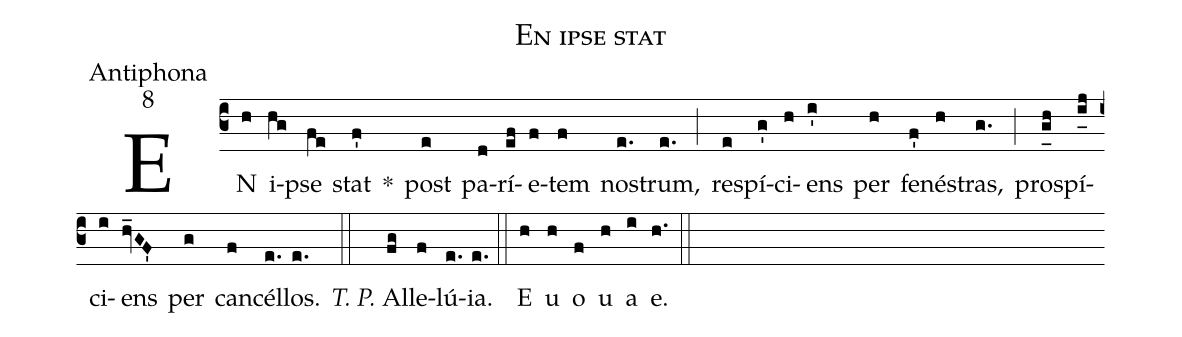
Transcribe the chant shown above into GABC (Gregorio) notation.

name:En ipse stat ;
office-part:Antiphona;
mode:8;
%%
(c3) EN(h) i(hg)pse(fe) stat(f') *() post(e) pa(d)rí(ef)e(f)tem(f) no(e.)strum,(e.) (;) re(e)spí(g')ci(h)ens(i') per(h) fe(f')né(h)stras,(g.) (;) pro(g_0[uh:l]h)spí(i_0[uh:l]j)ci(i)ens(hv_GF') per(g) can(f)cél(e.)los.(e.) (::) <i>T. P.</i> Al(fg)le(f)lú(e.){ia}.(e.) (::) <eu>E(h) u(h) o(f) u(h) a(i) e.</eu>(h.) (::)
